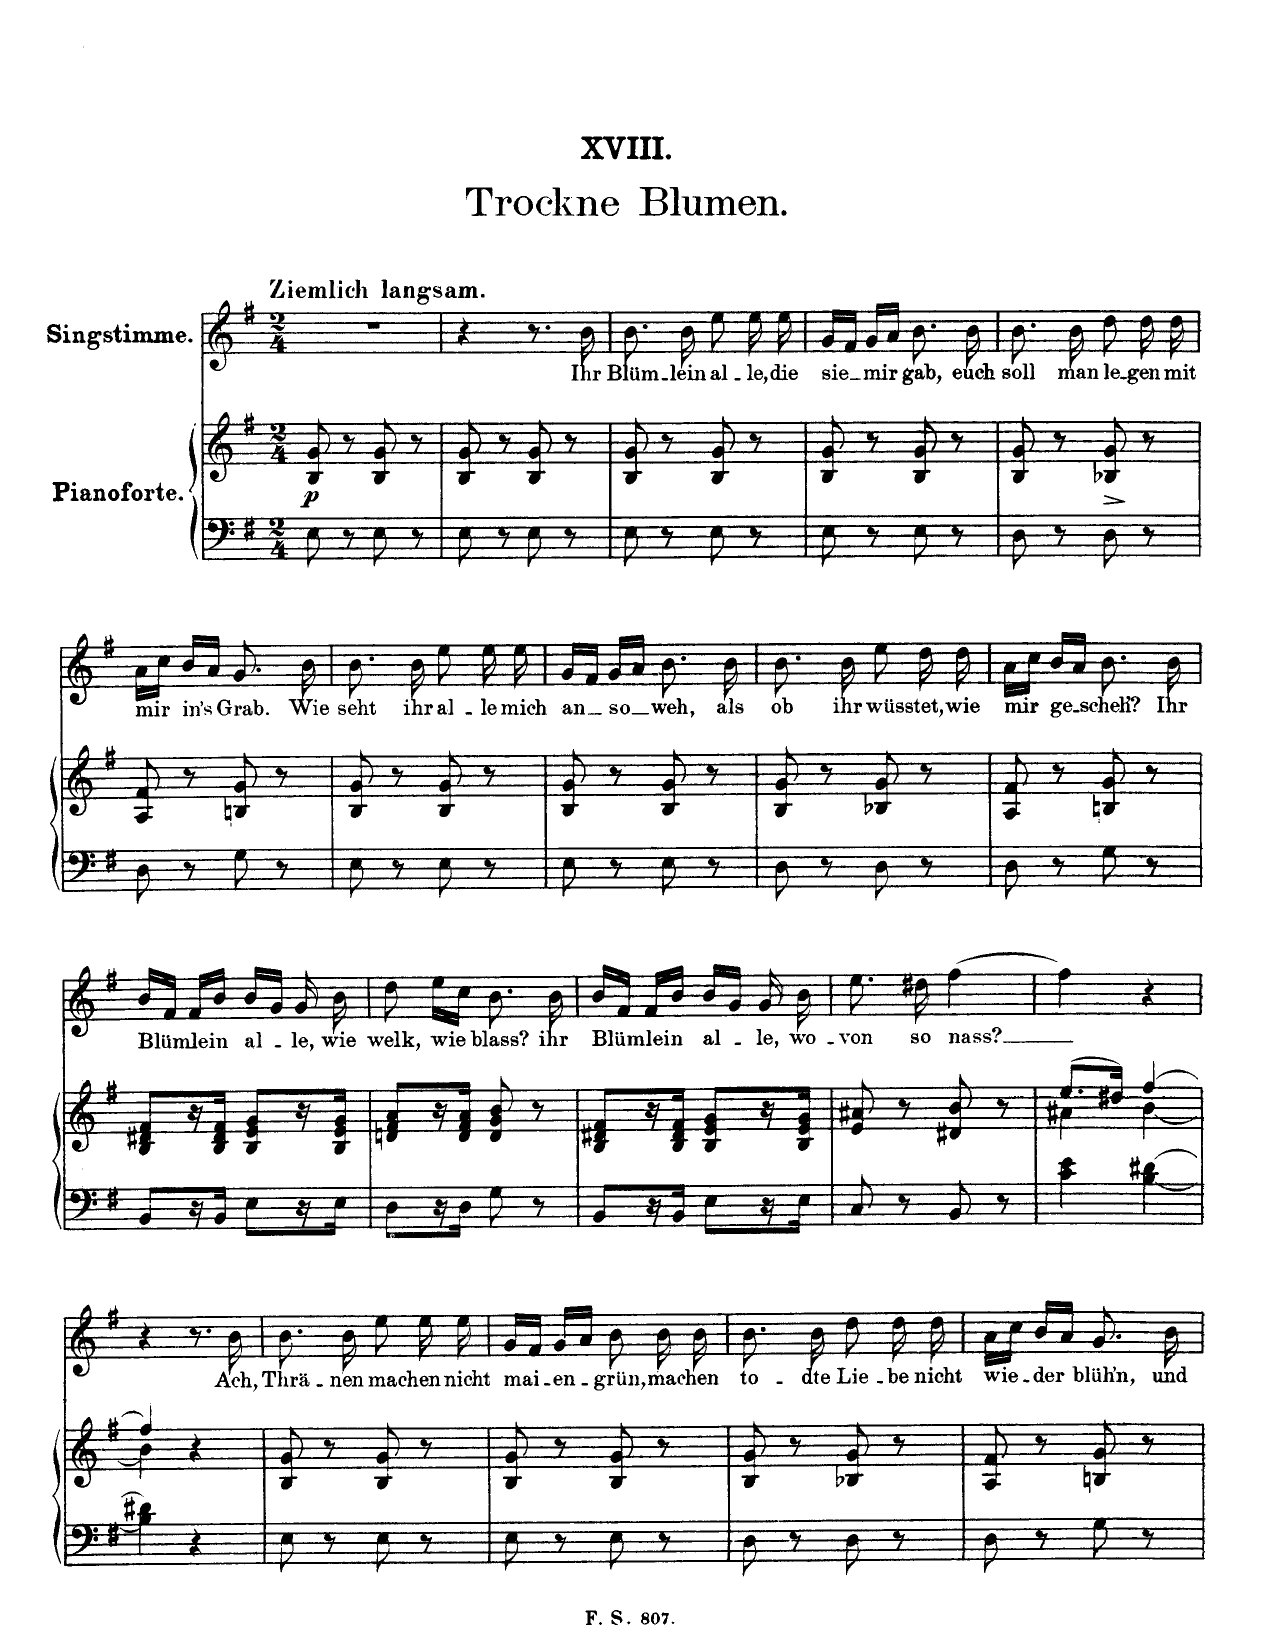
**kern	**kern	**dynam	**kern	**text
*part2	*part2	*part2	*part1	*part1
*staff3	*staff2	*staff2/3	*staff1	*staff1
*I"Pianoforte	*	*	*I"Singstimme	*
*I'Pno	*	*	*	*
*clefF4	*clefG2	*	*clefG2	*
*k[f#]	*k[f#]	*	*k[f#]	*
*M2/4	*M2/4	*	*M2/4	*
=1	=1	=1	=1	=1
!	!	!	!LO:TX:a:B:t=Ziemlich langsam	!
!	!	!LO:DY:a=2	!	!
8E\	8B/ 8g/	p	2r	.
8r	8r	.	.	.
8E\	8B/ 8g/	.	.	.
8r	8r	.	.	.
=2	=2	=2	=2	=2
8E\	8B/ 8g/	.	4r	.
8r	8r	.	.	.
8E\	8B/ 8g/	.	8.r	.
8r	8r	.	.	.
.	.	.	16b\	Ihr
=3	=3	=3	=3	=3
8E\	8B/ 8g/	.	8.b\	Blüm-
8r	8r	.	.	.
.	.	.	16b\	-lein
8E\	8B/ 8g/	.	8ee\	al-
8r	8r	.	16ee\	-le,
.	.	.	16ee\	die
=4	=4	=4	=4	=4
8E\	8B/ 8g/	.	16g/LL	sie
.	.	.	16f#/JJ	.
8r	8r	.	16g/LL	mir
.	.	.	16a/JJ	.
8E\	8B/ 8g/	.	8.b\	gab,
8r	8r	.	.	.
.	.	.	16b\	euch
=5	=5	=5	=5	=5
8D\	8B/ 8g/	.	8.b\	soll
8r	8r	.	.	.
.	.	.	16b\	man
8D^>\	8B-X/ 8g/	.	8dd\	le-
8r	8r	.	16dd\	-gen
.	.	.	16dd\	mit
=6	=6	=6	=6	=6
8D\	8A/ 8f#/	.	16a\LL	mir
.	.	.	16cc\JJ	.
8r	8r	.	16b/LL	in’s
.	.	.	16a/JJ	.
8G\	8Bn/ 8g/	.	8.g/	Grab.
8r	8r	.	.	.
.	.	.	16b\	Wie
=7	=7	=7	=7	=7
8E\	8B/ 8g/	.	8.b\	seht
8r	8r	.	.	.
.	.	.	16b\	ihr
8E\	8B/ 8g/	.	8ee\	al-
8r	8r	.	16ee\	-le
.	.	.	16ee\	mich
=8	=8	=8	=8	=8
8E\	8B/ 8g/	.	16g/LL	an
.	.	.	16f#/JJ	.
8r	8r	.	16g/LL	so
.	.	.	16a/JJ	.
8E\	8B/ 8g/	.	8.b\	weh,
8r	8r	.	.	.
.	.	.	16b\	als
=9	=9	=9	=9	=9
8D\	8B/ 8g/	.	8.b\	ob
8r	8r	.	.	.
.	.	.	16b\	ihr
8D\	8B-X/ 8g/	.	8ee\	wüs-
8r	8r	.	16dd\	-stet,
.	.	.	16dd\	wie
=10	=10	=10	=10	=10
8D\	8A/ 8f#/	.	16a\LL	mir
.	.	.	16cc\JJ	.
8r	8r	.	16b/LL	ge-
.	.	.	16a/JJ	.
8G\	8Bn/ 8g/	.	8.b\	-scheh’?
8r	8r	.	.	.
.	.	.	16b\	Ihr
=11	=11	=11	=11	=11
8BB/L	8B/ 8d#X/ 8f#/L	.	16b/LL	Blüm-
.	.	.	16f#/JJ	.
16r	16r	.	16f#/LL	-lein
16BB/JJ	16B/ 16d#/ 16f#/JJ	.	16b/JJ	.
8E\L	8B/ 8e/ 8g/L	.	16b/LL	al-
.	.	.	16g/JJ	.
16r	16r	.	16g/	-le,
16E\JJ	16B/ 16e/ 16g/JJ	.	16b\	wie
=12	=12	=12	=12	=12
8D\L	8dn/ 8f#/ 8a/L	.	8dd\	welk,
16r	16r	.	16ee\LL	wie
16D\JJ	16d/ 16f#/ 16a/JJ	.	16cc\JJ	.
8G\	8d/ 8g/ 8b/	.	8.b\	blass?
8r	8r	.	.	.
.	.	.	16b\	ihr
=13	=13	=13	=13	=13
8BB/L	8B/ 8d#X/ 8f#/L	.	16b/LL	Blüm-
.	.	.	16f#/JJ	.
16r	16r	.	16f#/LL	-lein
16BB/JJ	16B/ 16d#/ 16f#/JJ	.	16b/JJ	.
8E\L	8B/ 8e/ 8g/L	.	16b/LL	al-
.	.	.	16g/JJ	.
16r	16r	.	16g/	-le,
16E\JJ	16B/ 16e/ 16g/JJ	.	16b\	wo-
=14	=14	=14	=14	=14
8C/	8e/ 8a#X/	.	8.ee\	-von
8r	8r	.	.	.
.	.	.	16dd#X\	so
8BB/	8d#X/ 8b/	.	[4ff#\	nass?
8r	8r	.	.	.
=15	=15	=15	=15	=15
*	*^	*	*	*
4c\ 4e\	(8.ee/L	4a#X\	.	4ff#\]	.
.	16dd#X/Jk)	.	.	.	.
[4B\ [4d#X\	[4ff#/	[4b\	.	4r	.
=16	=16	=16	=16	=16	=16
4B\] 4d#X\]	4ff#/]	4b\]	.	4r	.
4r	4r	4ryy	.	8.r	.
.	.	.	.	16b\	Ach,
*	*v	*v	*	*	*
=17	=17	=17	=17	=17
8E\	8B/ 8g/	.	8.b\	Trä-
8r	8r	.	.	.
.	.	.	16b\	-nen
8E\	8B/ 8g/	.	8ee\	mach-
8r	8r	.	16ee\	-en
.	.	.	16ee\	nicht
=18	=18	=18	=18	=18
8E\	8B/ 8g/	.	16g/LL	mai-
.	.	.	16f#/JJ	.
8r	8r	.	16g/LL	-en-
.	.	.	16a/JJ	.
8E\	8B/ 8g/	.	8b\	-grün,
8r	8r	.	16b\	-ma-
.	.	.	16b\	-chen
=19	=19	=19	=19	=19
8D\	8B/ 8g/	.	8.b\	to-
8r	8r	.	.	.
.	.	.	16b\	-te
8D\	8B-X/ 8g/	.	8dd\	Lie-
8r	8r	.	16dd\	-be
.	.	.	16dd\	nicht
=20	=20	=20	=20	=20
8D\	8A/ 8f#/	.	16a\LL	wie-
.	.	.	16cc\JJ	.
8r	8r	.	16b/LL	-der
.	.	.	16a/JJ	.
8G\	8Bn/ 8g/	.	8.g/	blüh’n,
8r	8r	.	.	.
.	.	.	16b\	und
=	=	=	=	=
*-	*-	*-	*-	*-
